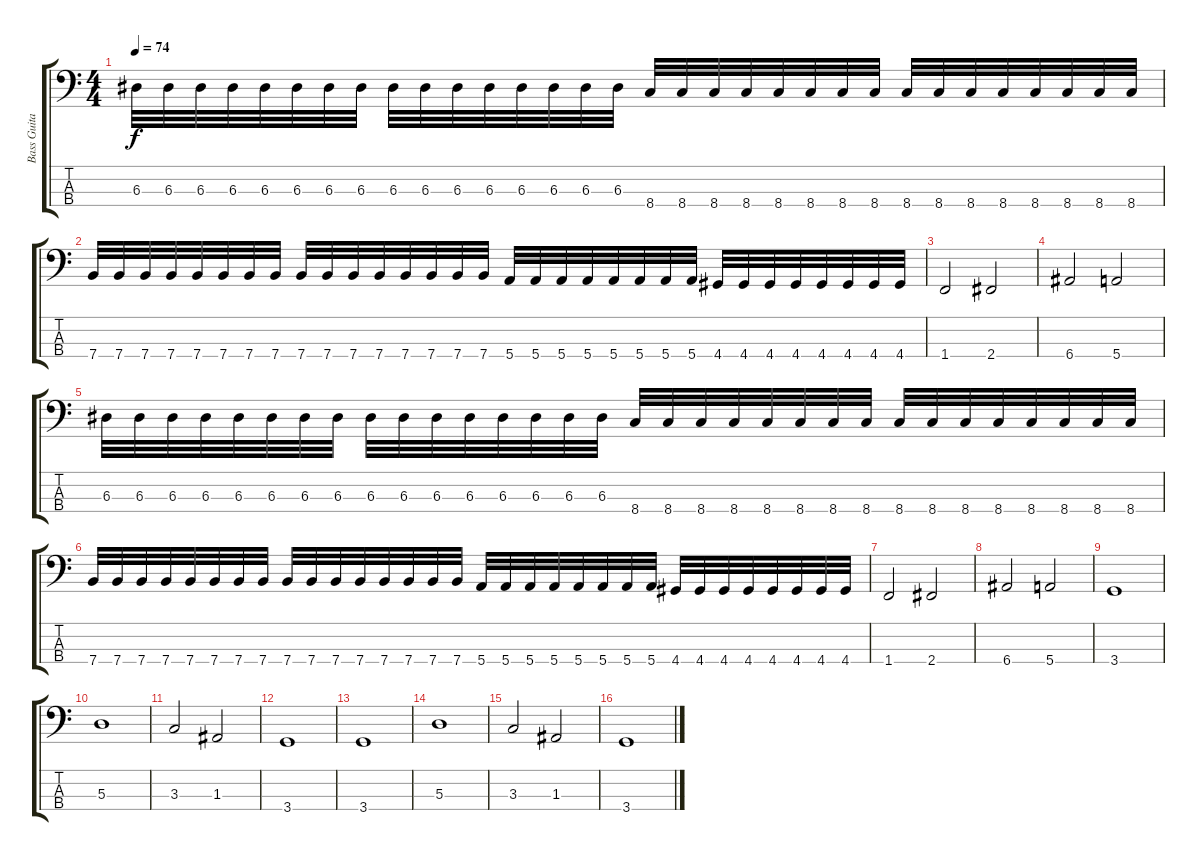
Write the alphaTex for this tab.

\track ("Bass Guitar" "Bass Guita") {instrument electricbasspick}
\staff {score tabs}
\tuning (G2 D2 A1 E1) {hide}
\ts (4 4)
\tempo 74
\clef f4
\ks c
6.3.32{dy f} 6.3.32 6.3.32 6.3.32 6.3.32 6.3.32 6.3.32 6.3.32 6.3.32 6.3.32 6.3.32 6.3.32 6.3.32 6.3.32 6.3.32 6.3.32 8.4.32 8.4.32 8.4.32 8.4.32 8.4.32 8.4.32 8.4.32 8.4.32 8.4.32 8.4.32 8.4.32 8.4.32 8.4.32 8.4.32 8.4.32 8.4.32 |
7.4.32 7.4.32 7.4.32 7.4.32 7.4.32 7.4.32 7.4.32 7.4.32 7.4.32 7.4.32 7.4.32 7.4.32 7.4.32 7.4.32 7.4.32 7.4.32 5.4.32 5.4.32 5.4.32 5.4.32 5.4.32 5.4.32 5.4.32 5.4.32 4.4.32 4.4.32 4.4.32 4.4.32 4.4.32 4.4.32 4.4.32 4.4.32 |
1.4.2 2.4.2 |
6.4.2 5.4.2 |
6.3.32 6.3.32 6.3.32 6.3.32 6.3.32 6.3.32 6.3.32 6.3.32 6.3.32 6.3.32 6.3.32 6.3.32 6.3.32 6.3.32 6.3.32 6.3.32 8.4.32 8.4.32 8.4.32 8.4.32 8.4.32 8.4.32 8.4.32 8.4.32 8.4.32 8.4.32 8.4.32 8.4.32 8.4.32 8.4.32 8.4.32 8.4.32 |
7.4.32 7.4.32 7.4.32 7.4.32 7.4.32 7.4.32 7.4.32 7.4.32 7.4.32 7.4.32 7.4.32 7.4.32 7.4.32 7.4.32 7.4.32 7.4.32 5.4.32 5.4.32 5.4.32 5.4.32 5.4.32 5.4.32 5.4.32 5.4.32 4.4.32 4.4.32 4.4.32 4.4.32 4.4.32 4.4.32 4.4.32 4.4.32 |
1.4.2 2.4.2 |
6.4.2 5.4.2 |
3.4.1 |
5.3.1 |
3.3.2 1.3.2 |
3.4.1 |
3.4.1 |
5.3.1 |
3.3.2 1.3.2 |
3.4.1
